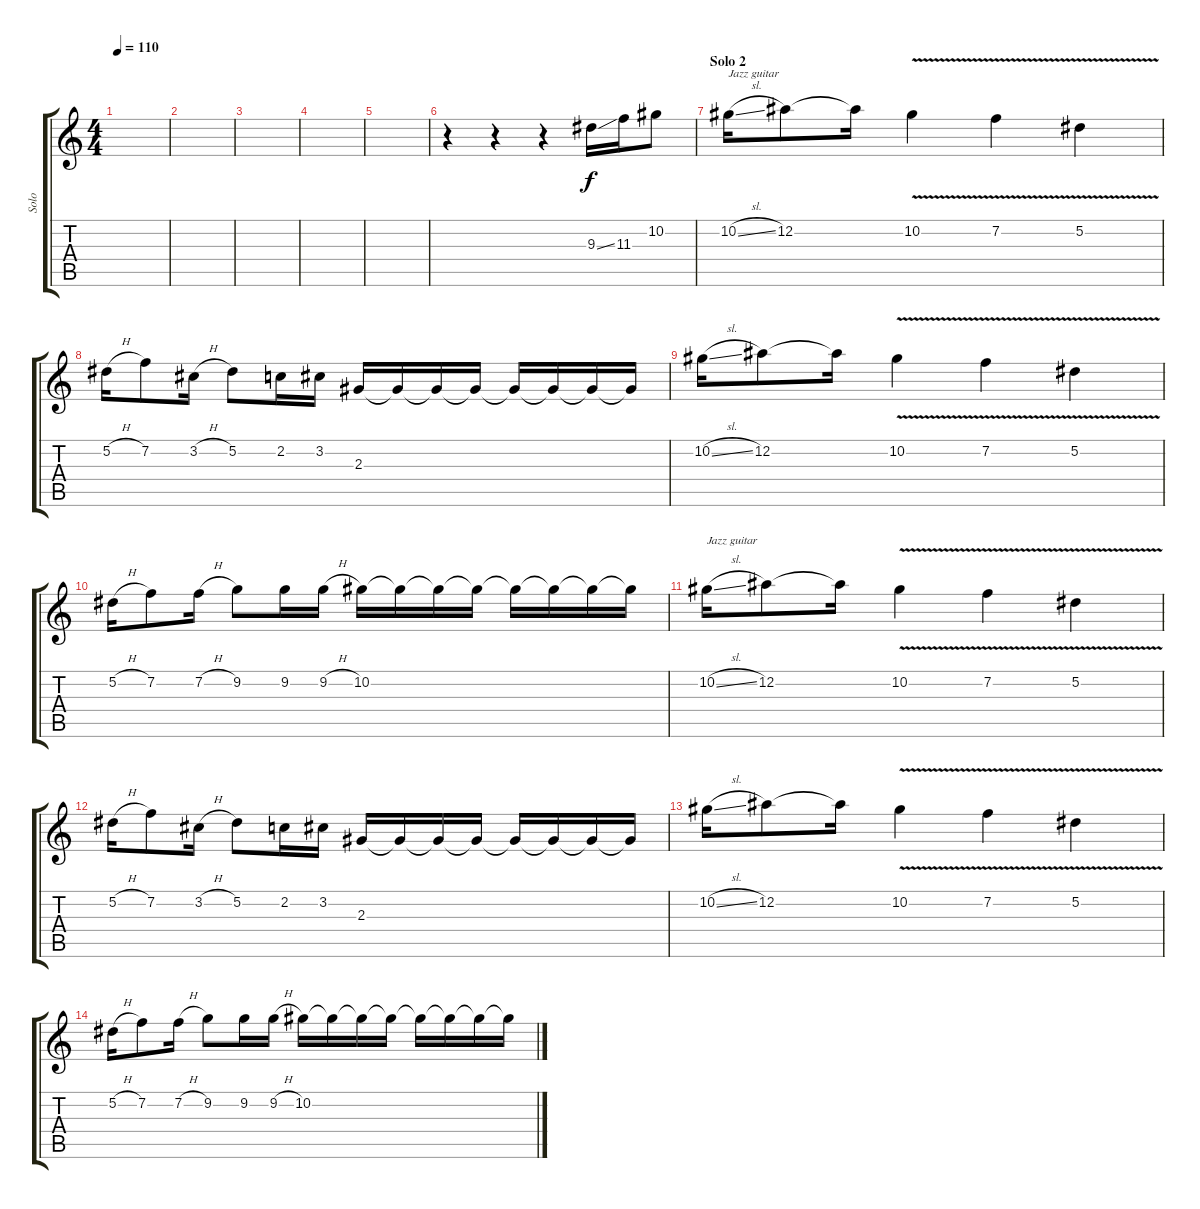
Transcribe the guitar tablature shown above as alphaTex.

\track ("Solo" "Solo") {instrument overdrivenguitar}
\staff {score tabs}
\tuning (Eb4 Bb3 Gb3 Db3 Ab2 Db2) {hide}
\ts (4 4)
\tempo 110
\clef g2
\ks c
|
|
|
|
|
r.4 r.4 r.4 9.3{ss}.16 11.3.16 10.2.8 |
\section ("" "Solo 2")
10.2{sl}.16{txt "Jazz guitar" instrument electricguitarjazz} 12.2.8 12.2{t}.16 10.2{v}.4 7.2{v}.4 5.2{v}.4 |
5.2{h}.16 7.2.8 3.2{h}.16 5.2.8 2.2.16 3.2.16 2.3.16 2.3{t}.16 2.3{t}.16 2.3{t}.16 2.3{t}.16 2.3{t}.16 2.3{t}.16 2.3{t}.16 |
10.2{sl}.16 12.2.8 12.2{t}.16 10.2{v}.4 7.2{v}.4 5.2{v}.4 |
5.2{h}.16 7.2.8 7.2{h}.16 9.2.8 9.2.16 9.2{h}.16 10.2.16 10.2{t}.16 10.2{t}.16 10.2{t}.16 10.2{t}.16 10.2{t}.16 10.2{t}.16 10.2{t}.16 |
10.2{sl}.16{txt "Jazz guitar" instrument electricguitarjazz} 12.2.8 12.2{t}.16 10.2{v}.4 7.2{v}.4 5.2{v}.4 |
5.2{h}.16 7.2.8 3.2{h}.16 5.2.8 2.2.16 3.2.16 2.3.16 2.3{t}.16 2.3{t}.16 2.3{t}.16 2.3{t}.16 2.3{t}.16 2.3{t}.16 2.3{t}.16 |
10.2{sl}.16 12.2.8 12.2{t}.16 10.2{v}.4 7.2{v}.4 5.2{v}.4 |
5.2{h}.16 7.2.8 7.2{h}.16 9.2.8 9.2.16 9.2{h}.16 10.2.16 10.2{t}.16 10.2{t}.16 10.2{t}.16 10.2{t}.16 10.2{t}.16 10.2{t}.16 10.2{t}.16
